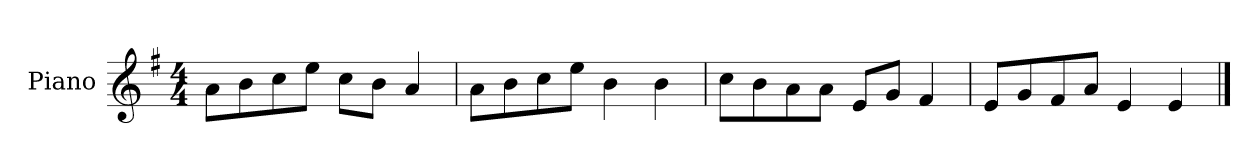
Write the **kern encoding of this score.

**kern
*part1
*staff1
*I"Piano
*I'P-no
*clefG2
*k[f#]
*M4/4
*MM90
=1
8a\L
8b\
8cc\
8ee\J
8cc\L
8b\J
4a/
=2
8a\L
8b\
8cc\
8ee\J
4b\
4b\
=3
8cc\L
8b\
8a\
8a\J
8e/L
8g/J
4f#/
=4
8e/L
8g/
8f#/
8a/J
4e/
4e/
==
*-
